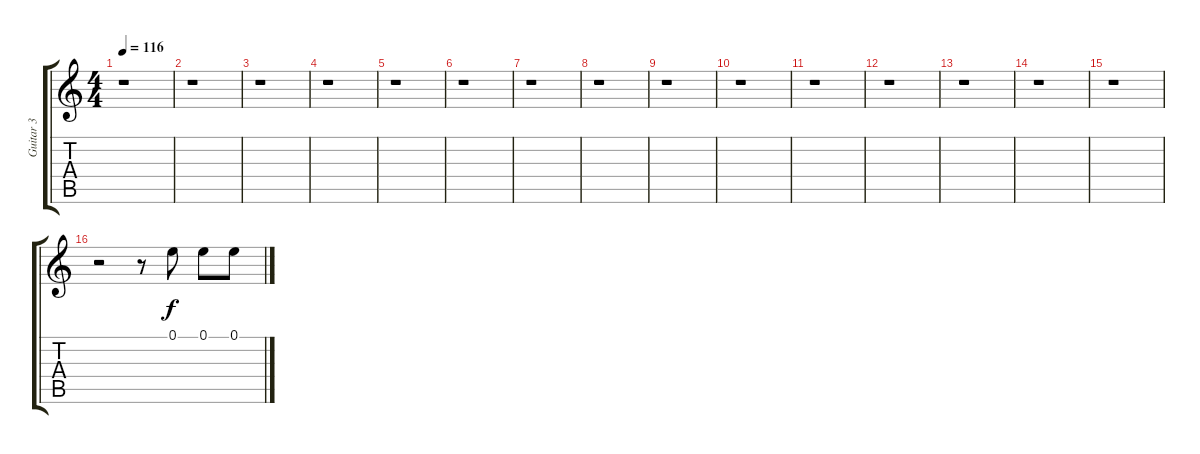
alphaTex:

\track ("Guitar 3" "Guitar 3") {instrument distortionguitar}
\staff {score tabs}
\tuning (E4 B3 G3 D3 A2 E2) {hide}
\ts (4 4)
\tempo 116
\clef g2
\ks c
r.1{dy f} |
r.1 |
r.1 |
r.1 |
r.1 |
r.1 |
r.1 |
r.1 |
r.1 |
r.1 |
r.1 |
r.1 |
r.1 |
r.1 |
r.1 |
r.2 r.8 0.1.8{instrument electricbasspick} 0.1.8 0.1.8
